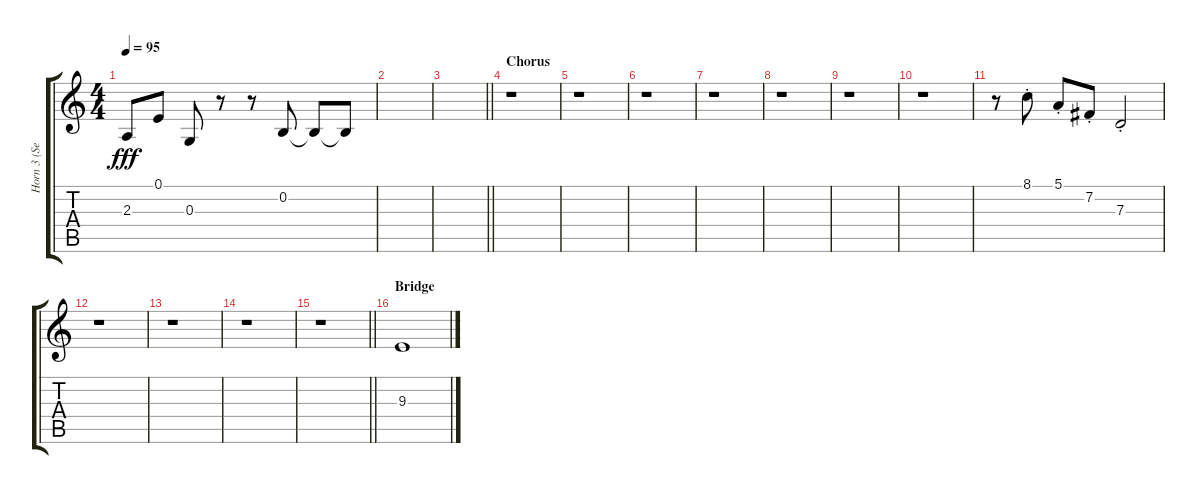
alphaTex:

\track ("Horn 3 (Session Musicant)" "Horn 3 (Se") {instrument frenchhorn}
\staff {score tabs}
\tuning (E4 B3 G3 D3 A2 E2) {hide}
\ts (4 4)
\tempo 95
\clef g2
\ks c
2.3.8{dy fff} 0.1.8 0.3.8 r.8 r.8 0.2.8 0.2{t}.8 0.2{t}.8 |
|
\barLineRight lightlight
|
\section ("" "Chorus")
r.1 |
r.1 |
r.1 |
r.1 |
r.1 |
r.1 |
r.1 |
r.8 8.1{st}.8 5.1{st}.8 7.2{st}.8 7.3{st}.2 |
r.1 |
r.1 |
r.1 |
\barLineRight lightlight
r.1 |
\section ("" "Bridge")
9.3.1
